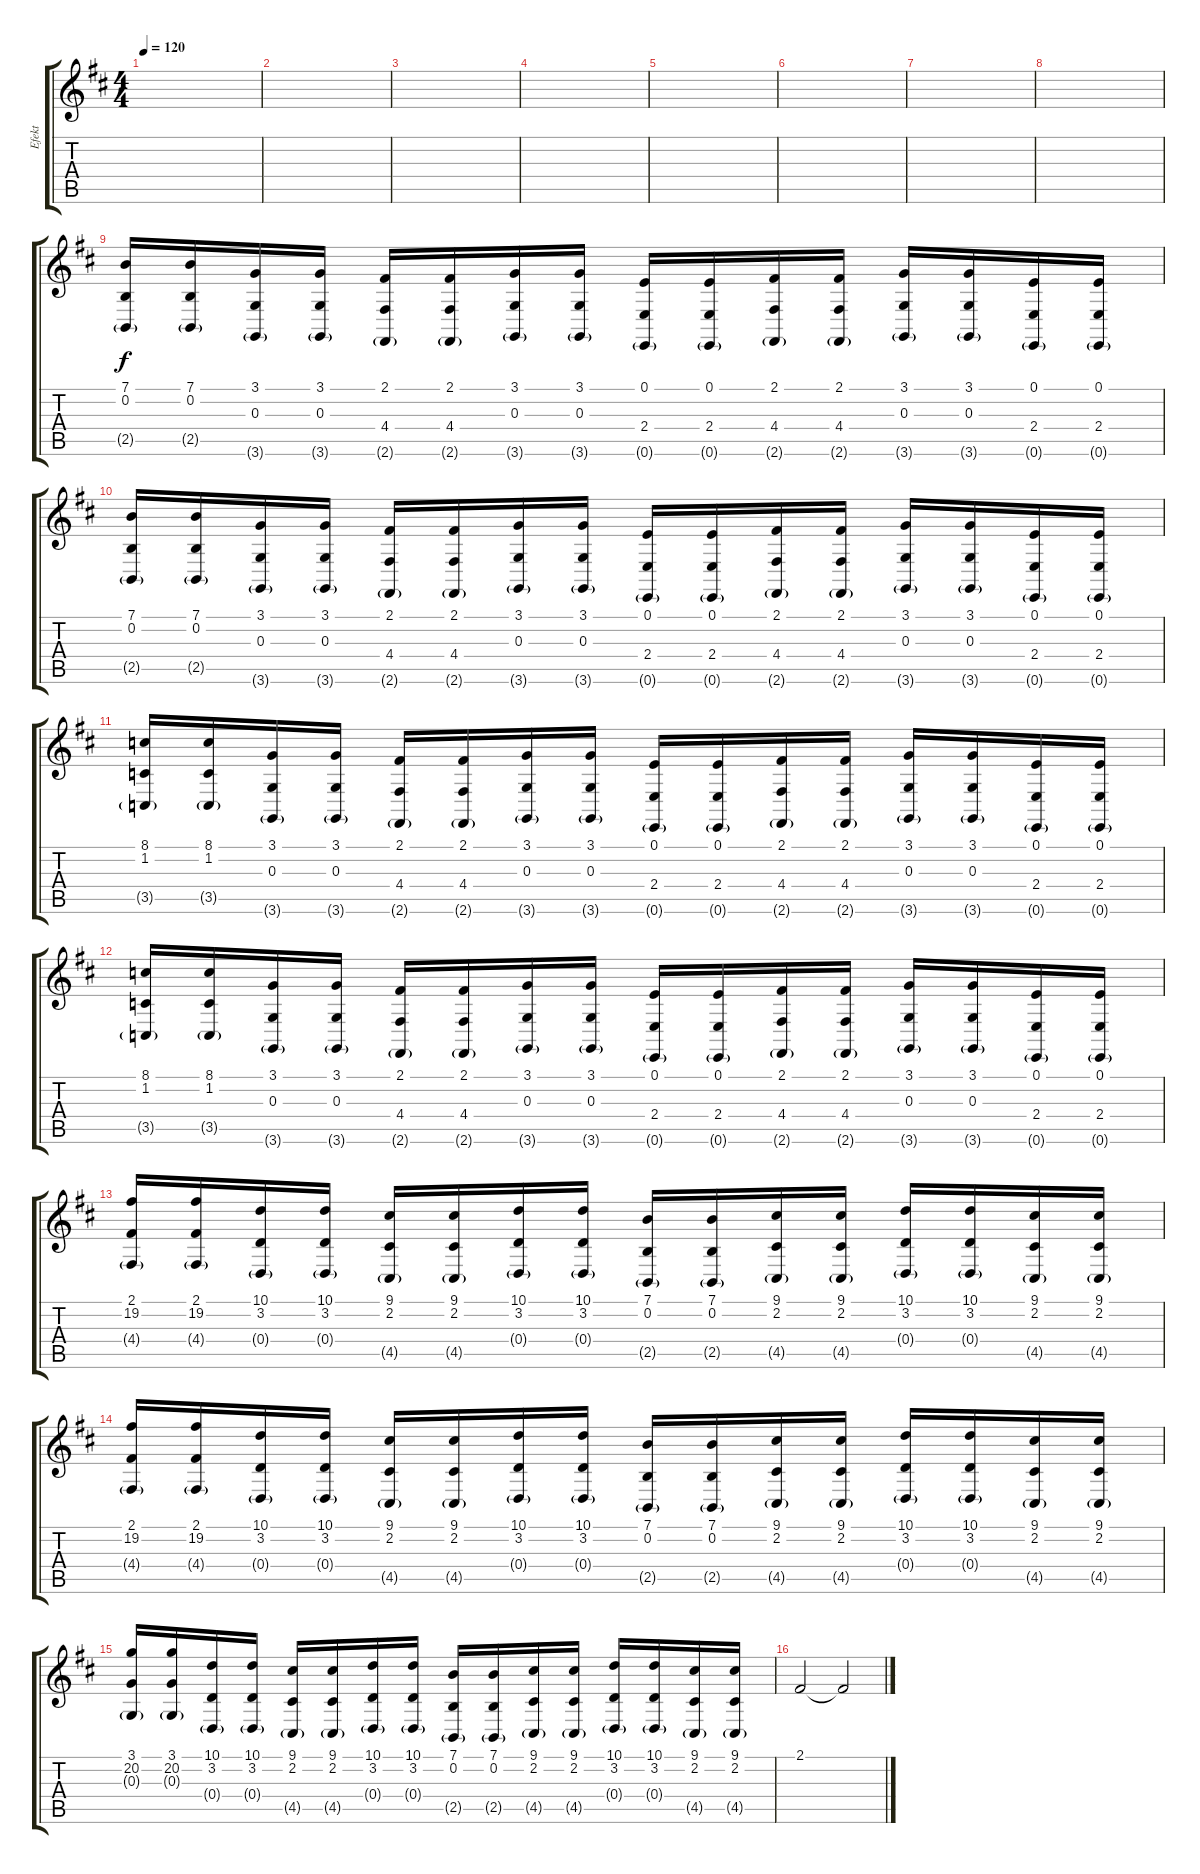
\track ("Efekt" "Efekt") {instrument stringensemble1}
\staff {score tabs}
\tuning (E4 B3 G3 D3 A2 E2) {hide}
\ts (4 4)
\tempo 120
\clef g2
\ks d
|
|
|
|
|
|
|
|
(7.1 0.2 2.5{g}).16 (7.1 0.2 2.5{g}).16 (3.1 0.3 3.6{g}).16 (3.1 0.3 3.6{g}).16 (2.1 4.4 2.6{g}).16 (2.1 4.4 2.6{g}).16 (3.1 0.3 3.6{g}).16 (3.1 0.3 3.6{g}).16 (0.1 2.4 0.6{g}).16 (0.1 2.4 0.6{g}).16 (2.1 4.4 2.6{g}).16 (2.1 4.4 2.6{g}).16 (3.1 0.3 3.6{g}).16 (3.1 0.3 3.6{g}).16 (0.1 2.4 0.6{g}).16 (0.1 2.4 0.6{g}).16 |
(7.1 0.2 2.5{g}).16 (7.1 0.2 2.5{g}).16 (3.1 0.3 3.6{g}).16 (3.1 0.3 3.6{g}).16 (2.1 4.4 2.6{g}).16 (2.1 4.4 2.6{g}).16 (3.1 0.3 3.6{g}).16 (3.1 0.3 3.6{g}).16 (0.1 2.4 0.6{g}).16 (0.1 2.4 0.6{g}).16 (2.1 4.4 2.6{g}).16 (2.1 4.4 2.6{g}).16 (3.1 0.3 3.6{g}).16 (3.1 0.3 3.6{g}).16 (0.1 2.4 0.6{g}).16 (0.1 2.4 0.6{g}).16 |
(8.1 1.2 3.5{g}).16 (8.1 1.2 3.5{g}).16 (3.1 0.3 3.6{g}).16 (3.1 0.3 3.6{g}).16 (2.1 4.4 2.6{g}).16 (2.1 4.4 2.6{g}).16 (3.1 0.3 3.6{g}).16 (3.1 0.3 3.6{g}).16 (0.1 2.4 0.6{g}).16 (0.1 2.4 0.6{g}).16 (2.1 4.4 2.6{g}).16 (2.1 4.4 2.6{g}).16 (3.1 0.3 3.6{g}).16 (3.1 0.3 3.6{g}).16 (0.1 2.4 0.6{g}).16 (0.1 2.4 0.6{g}).16 |
(8.1 1.2 3.5{g}).16 (8.1 1.2 3.5{g}).16 (3.1 0.3 3.6{g}).16 (3.1 0.3 3.6{g}).16 (2.1 4.4 2.6{g}).16 (2.1 4.4 2.6{g}).16 (3.1 0.3 3.6{g}).16 (3.1 0.3 3.6{g}).16 (0.1 2.4 0.6{g}).16 (0.1 2.4 0.6{g}).16 (2.1 4.4 2.6{g}).16 (2.1 4.4 2.6{g}).16 (3.1 0.3 3.6{g}).16 (3.1 0.3 3.6{g}).16 (0.1 2.4 0.6{g}).16 (0.1 2.4 0.6{g}).16 |
(2.1 19.2 4.4{g}).16 (2.1 19.2 4.4{g}).16 (10.1 3.2 0.4{g}).16 (10.1 3.2 0.4{g}).16 (9.1 2.2 4.5{g}).16 (9.1 2.2 4.5{g}).16 (10.1 3.2 0.4{g}).16 (10.1 3.2 0.4{g}).16 (7.1 0.2 2.5{g}).16 (7.1 0.2 2.5{g}).16 (9.1 2.2 4.5{g}).16 (9.1 2.2 4.5{g}).16 (10.1 3.2 0.4{g}).16 (10.1 3.2 0.4{g}).16 (9.1 2.2 4.5{g}).16 (9.1 2.2 4.5{g}).16 |
(2.1 19.2 4.4{g}).16 (2.1 19.2 4.4{g}).16 (10.1 3.2 0.4{g}).16 (10.1 3.2 0.4{g}).16 (9.1 2.2 4.5{g}).16 (9.1 2.2 4.5{g}).16 (10.1 3.2 0.4{g}).16 (10.1 3.2 0.4{g}).16 (7.1 0.2 2.5{g}).16 (7.1 0.2 2.5{g}).16 (9.1 2.2 4.5{g}).16 (9.1 2.2 4.5{g}).16 (10.1 3.2 0.4{g}).16 (10.1 3.2 0.4{g}).16 (9.1 2.2 4.5{g}).16 (9.1 2.2 4.5{g}).16 |
(3.1 20.2 0.3{g}).16 (3.1 20.2 0.3{g}).16 (10.1 3.2 0.4{g}).16 (10.1 3.2 0.4{g}).16 (9.1 2.2 4.5{g}).16 (9.1 2.2 4.5{g}).16 (10.1 3.2 0.4{g}).16 (10.1 3.2 0.4{g}).16 (7.1 0.2 2.5{g}).16 (7.1 0.2 2.5{g}).16 (9.1 2.2 4.5{g}).16 (9.1 2.2 4.5{g}).16 (10.1 3.2 0.4{g}).16 (10.1 3.2 0.4{g}).16 (9.1 2.2 4.5{g}).16 (9.1 2.2 4.5{g}).16 |
2.1.2{dy f} 2.1{t}.2
